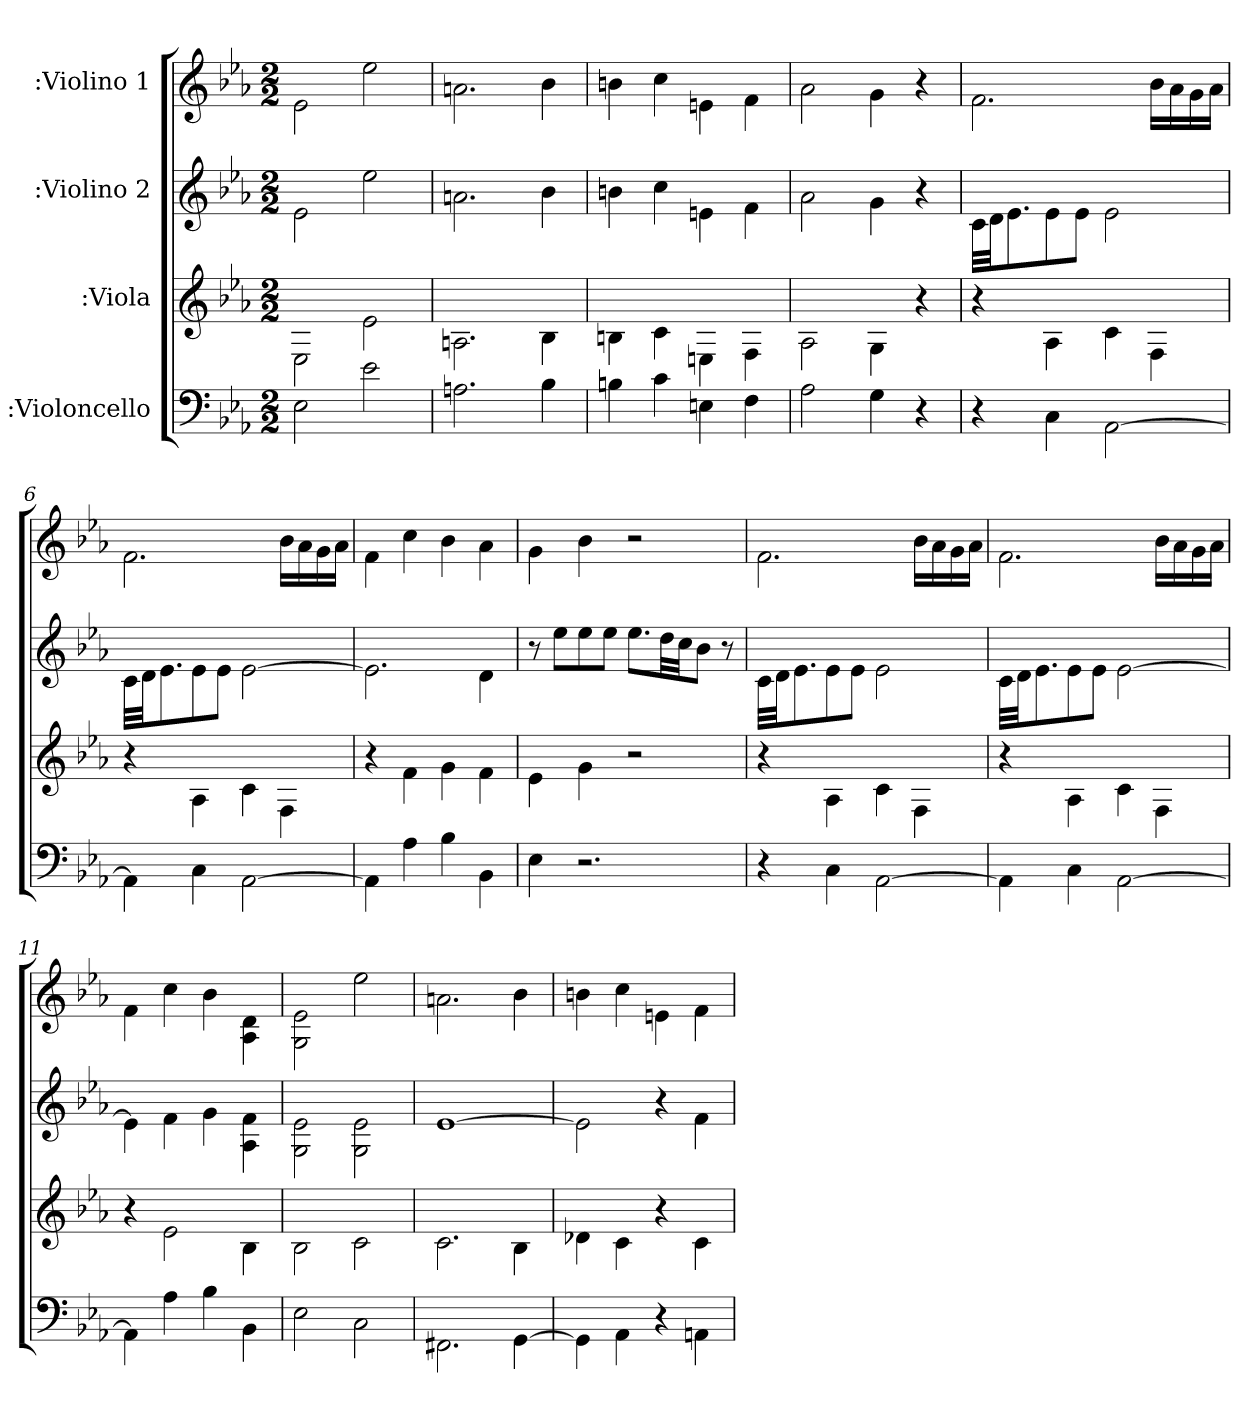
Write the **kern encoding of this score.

**kern	**kern	**kern	**kern
*part4	*part3	*part2	*part1
*staff4	*staff3	*staff2	*staff1
*I":Violoncello	*I":Viola	*I":Violino 2	*I":Violino 1
*k[b-e-a-]	*k[b-e-a-]	*k[b-e-a-]	*k[b-e-a-]
*E-:	*E-:	*E-:	*E-:
*M2/2	*M2/2	*M2/2	*M2/2
=1	=1	=1	=1
2E-\	2E-\	2e-\	2e-\
2e-\	2e-\	2ee-\	2ee-\
=2	=2	=2	=2
2.An\	2.An\	2.an\	2.an\
4B-\	4B-\	4b-\	4b-\
=3	=3	=3	=3
4Bn\	4Bn\	4bn\	4bn\
4c\	4c\	4cc\	4cc\
4En\	4En\	4en\	4en\
4F\	4F\	4f\	4f\
=4	=4	=4	=4
2A-\	2A-\	2a-\	2a-\
4G\	4G\	4g\	4g\
4r	4r	4r	4r
=5	=5	=5	=5
4r	4r	32c\LLL	2.f\
.	.	32d\JJ	.
.	.	8.e-\	.
4C\	4A-\	8e-\	.
.	.	8e-\J	.
[2AA-\	4c\	2e-\	.
.	4F\	.	16b-\LL
.	.	.	16a-\
.	.	.	16g\
.	.	.	16a-\JJ
=6	=6	=6	=6
4AA-\]	4r	32c\LLL	2.f\
.	.	32d\JJ	.
.	.	8.e-\	.
4C\	4A-\	8e-\	.
.	.	8e-\J	.
[2AA-\	4c\	[2e-\	.
.	4F\	.	16b-\LL
.	.	.	16a-\
.	.	.	16g\
.	.	.	16a-\JJ
=7	=7	=7	=7
4AA-\]	4r	2.e-\]	4f\
4A-\	4f\	.	4cc\
4B-\	4g\	.	4b-\
4BB-\	4f\	4d\	4a-\
=8	=8	=8	=8
4E-\	4e-\	8r	4g\
.	.	8ee-\L	.
2.r	4g\	8ee-\	4b-\
.	.	8ee-\J	.
.	2r	8.ee-\L	2r
.	.	32dd\LL	.
.	.	32cc\JJ	.
.	.	8b-\J	.
.	.	8r	.
=9	=9	=9	=9
4r	4r	32c\LLL	2.f\
.	.	32d\JJ	.
.	.	8.e-\	.
4C\	4A-\	8e-\	.
.	.	8e-\J	.
[2AA-\	4c\	2e-\	.
.	4F\	.	16b-\LL
.	.	.	16a-\
.	.	.	16g\
.	.	.	16a-\JJ
=10	=10	=10	=10
4AA-\]	4r	32c\LLL	2.f\
.	.	32d\JJ	.
.	.	8.e-\	.
4C\	4A-\	8e-\	.
.	.	8e-\J	.
[2AA-\	4c\	[2e-\	.
.	4F\	.	16b-\LL
.	.	.	16a-\
.	.	.	16g\
.	.	.	16a-\JJ
=11	=11	=11	=11
4AA-\]	4r	4e-\]	4f\
4A-\	2e-\	4f\	4cc\
4B-\	.	4g\	4b-\
4BB-\	4B-\	4f\ 4A-\	4d\ 4A-\
=12	=12	=12	=12
2E-\	2B-\	2e-\ 2G\	2e-\ 2G\
2C\	2c\	2e-\ 2G\	2ee-\
=13	=13	=13	=13
2.FF#X\	2.c\	[1e-\	2.an\
[4GG\	4B-\	.	4b-\
=14	=14	=14	=14
4GG\]	4d-X\	2e-\]	4bn\
4AA-\	4c\	.	4cc\
4r	4r	4r	4en\
4AAn\	4c\	4f\	4f\
=	=	=	=
*-	*-	*-	*-
